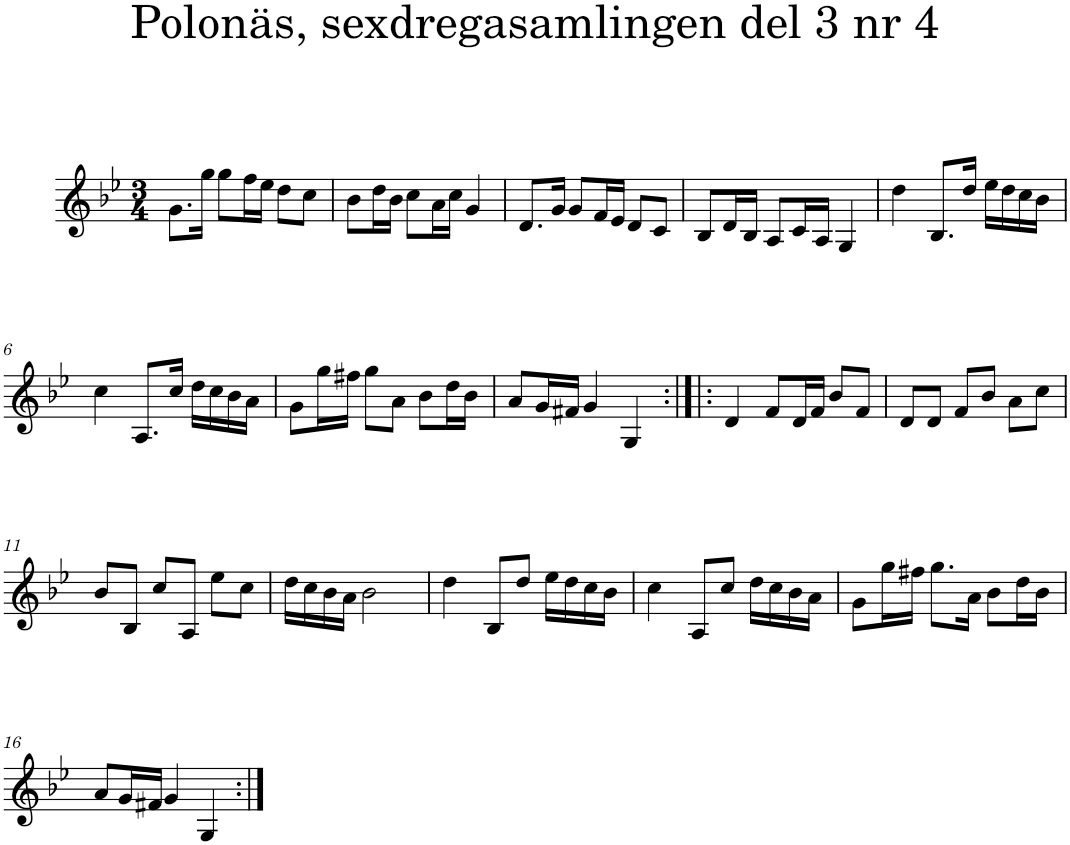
**kern
*part1
*staff1
*I"Piano
*I'Pno
*clefG2
*k[b-e-]
*g:
*M3/4
=1
8.g\L
16gg\Jk
8gg\L
16ff\L
16ee-\JJ
8dd\L
8cc\J
=2
8b-\L
16dd\L
16b-\JJ
8cc\L
16a\L
16cc\JJ
4g/
=3
8.d/L
16g/Jk
8g/L
16f/L
16e-/JJ
8d/L
8c/J
=4
8B-/L
16d/L
16B-/JJ
8A/L
16c/L
16A/JJ
4G/
=5
4dd\
8.B-/L
16dd/Jk
16ee-\LL
16dd\
16cc\
16b-\JJ
!!LO:LB:g=z
=6
4cc\
8.A/L
16cc/Jk
16dd\LL
16cc\
16b-\
16a\JJ
=7
8g\L
16gg\L
16ff#X\JJ
8gg\L
8a\J
8b-\L
16dd\L
16b-\JJ
=8
8a/L
16g/L
16f#X/JJ
4g/
4G/
=9:|!|:
4d/
8f/L
16d/L
16f/JJ
8b-/L
8f/J
=10
8d/L
8d/J
8f/L
8b-/J
8a\L
8cc\J
!!LO:LB:g=z
=11
8b-/L
8B-/J
8cc/L
8A/J
8ee-\L
8cc\J
=12
16dd\LL
16cc\
16b-\
16a\JJ
2b-\
=13
4dd\
8B-/L
8dd/J
16ee-\LL
16dd\
16cc\
16b-\JJ
=14
4cc\
8A/L
8cc/J
16dd\LL
16cc\
16b-\
16a\JJ
=15
8g\L
16gg\L
16ff#X\JJ
8.gg\L
16a\Jk
8b-\L
16dd\L
16b-\JJ
!!LO:LB:g=z
=16
8a/L
16g/L
16f#X/JJ
4g/
4G/
=:|!
*-
